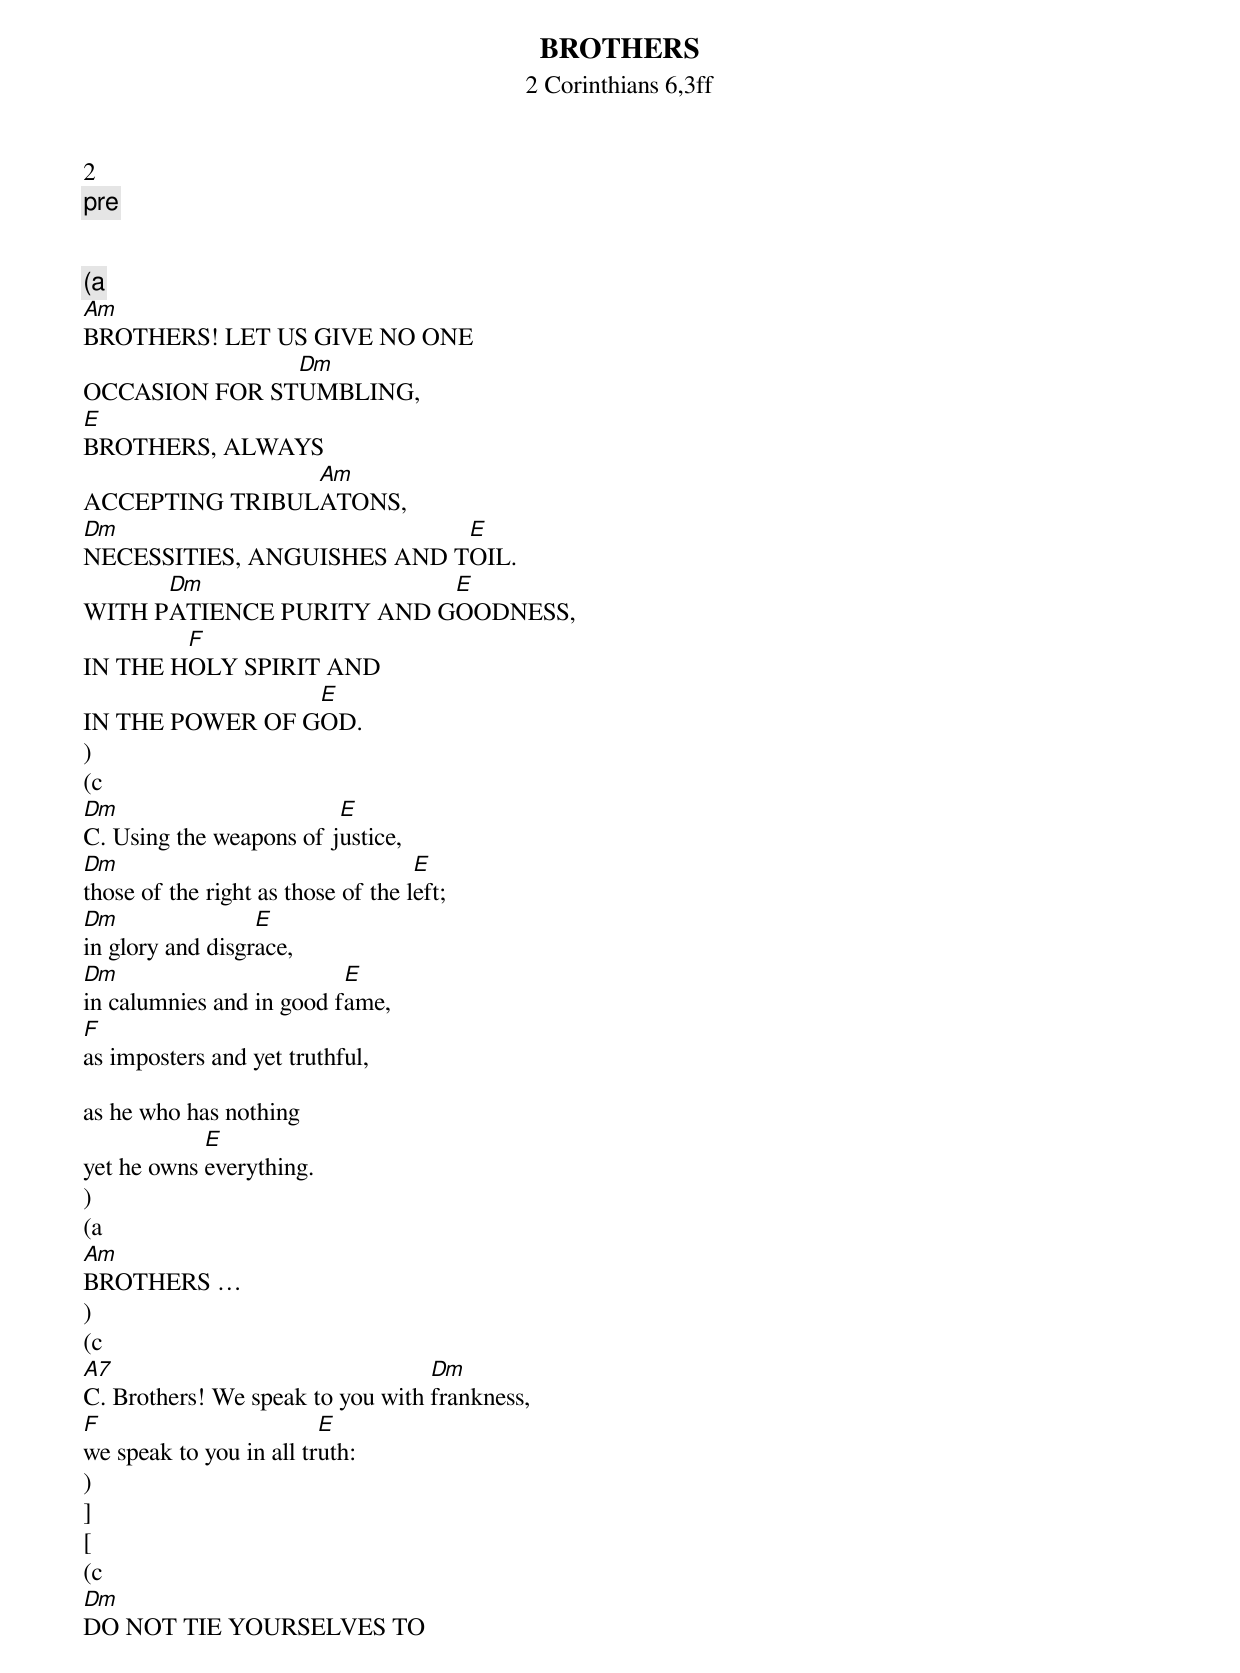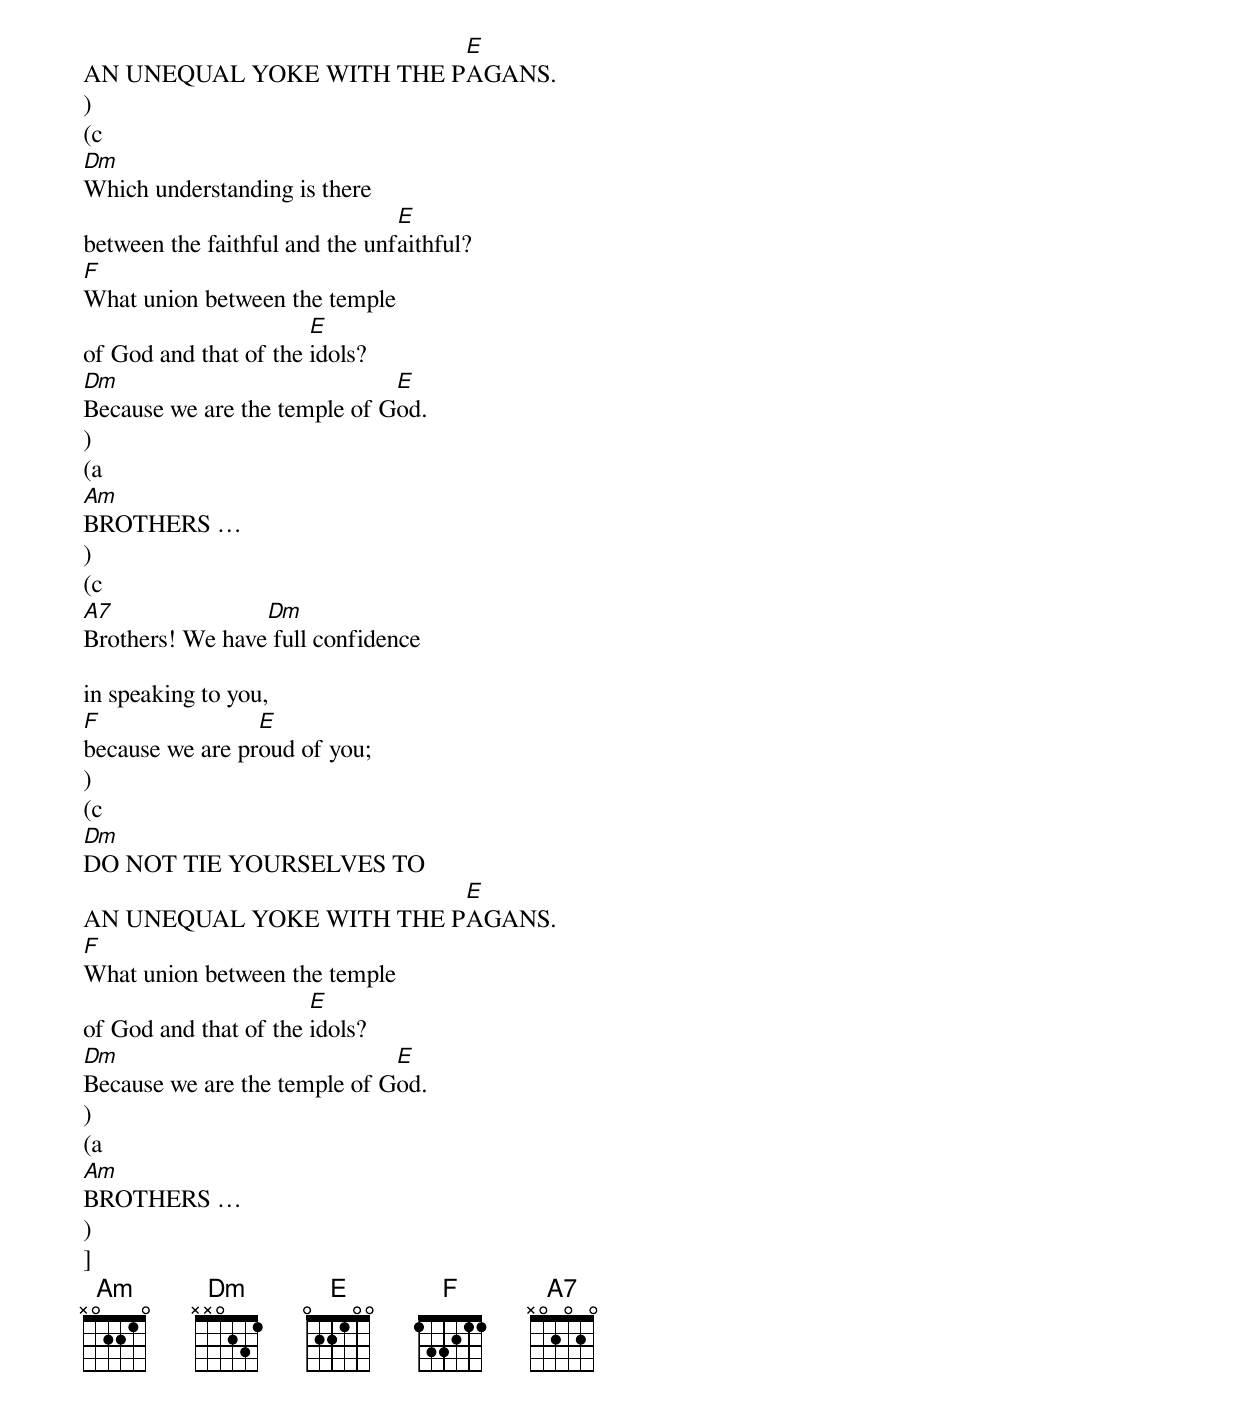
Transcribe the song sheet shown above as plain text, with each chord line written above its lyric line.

BROTHERS
2 Corinthians 6,3ff
2
pre

[
(a
Am
BROTHERS! LET US GIVE NO ONE
               Dm
OCCASION FOR STUMBLING,
E
BROTHERS, ALWAYS
                Am
ACCEPTING TRIBULATONS,
Dm                          E
NECESSITIES, ANGUISHES AND TOIL.
      Dm                  E
WITH PATIENCE PURITY AND GOODNESS,
        F
IN THE HOLY SPIRIT AND
                 E
IN THE POWER OF GOD.
)
(c
Dm                       E
C. Using the weapons of justice,
Dm                                  E
those of the right as those of the left;
Dm                E
in glory and disgrace,
Dm                        E
in calumnies and in good fame,
F
as imposters and yet truthful,

as he who has nothing
            E
yet he owns everything.
)
(a
Am
BROTHERS …
)
(c
A7                                Dm
C. Brothers! We speak to you with frankness,
F                        E
we speak to you in all truth:
)
]
[
(c
Dm
DO NOT TIE YOURSELVES TO
                          E
AN UNEQUAL YOKE WITH THE PAGANS.
)
(c
Dm
Which understanding is there
                                E
between the faithful and the unfaithful?
F
What union between the temple
                       E
of God and that of the idols?
Dm                            E
Because we are the temple of God.
)
(a
Am
BROTHERS …
)
(c
A7               Dm
Brothers! We have full confidence

in speaking to you,
F                E
because we are proud of you;
)
(c
Dm
DO NOT TIE YOURSELVES TO
                          E
AN UNEQUAL YOKE WITH THE PAGANS.
F
What union between the temple
                       E
of God and that of the idols?
Dm                            E
Because we are the temple of God.
)
(a
Am
BROTHERS …
)
]
